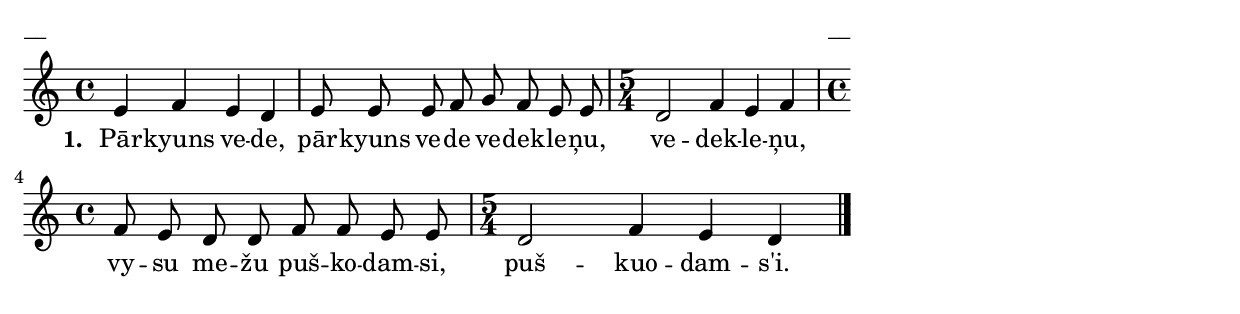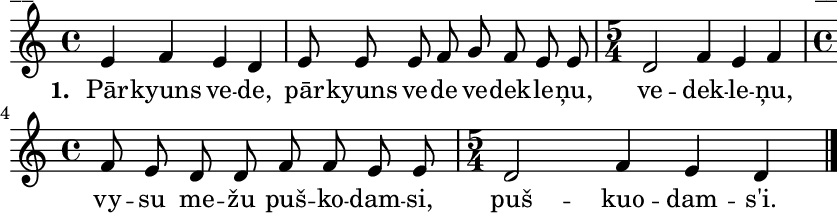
\version "2.13.18"
#(ly:set-option 'crop #t)

\paper {
line-width = 14\cm
left-margin = 0.4\cm
between-system-padding = 0.1\cm
between-system-space = 0.1\cm
}
% SBTZK, p.19
\layout {
indent = #0
ragged-last = ##f
}


voiceA = \relative c' {
\clef "treble"
\key c \major
\time 4/4
e4 f e d | e8 e e f g f e e | \time 5/4 d2 f4 e f |
\time 4/4 f8 e d d f f e e  | \time 5/4 d2 f4 e d \bar"|."
}

lyricA = \lyricmode {
\set stanza = "1. "
Pār -- kyuns ve -- de, pār -- kyuns ve -- de ve -- dek -- le -- ņu, ve -- dek -- le -- ņu,
vy -- su me -- žu puš -- ko -- dam -- si, puš -- kuo -- dam -- s'i.
}


fullScore = <<
%\new ChordNames { \chordsA }
\new Staff {
<<
\new Voice = "voiceA" { \oneVoice \autoBeamOff \voiceA }
\new Lyrics \lyricsto "voiceA"  \lyricA
%\new Voice = "voiceB" { \voiceTwo \autoBeamOff \voiceB }
>>
}
>>



\score {
\fullScore
\header { piece = "__" opus = "__" }
}
\markup { \with-color #(x11-color 'white) \sans \smaller "__" }
\score {
\unfoldRepeats
\fullScore
\midi {
\context { \Staff \remove "Staff_performer" }
\context { \Voice \consists "Staff_performer" }
}
}


